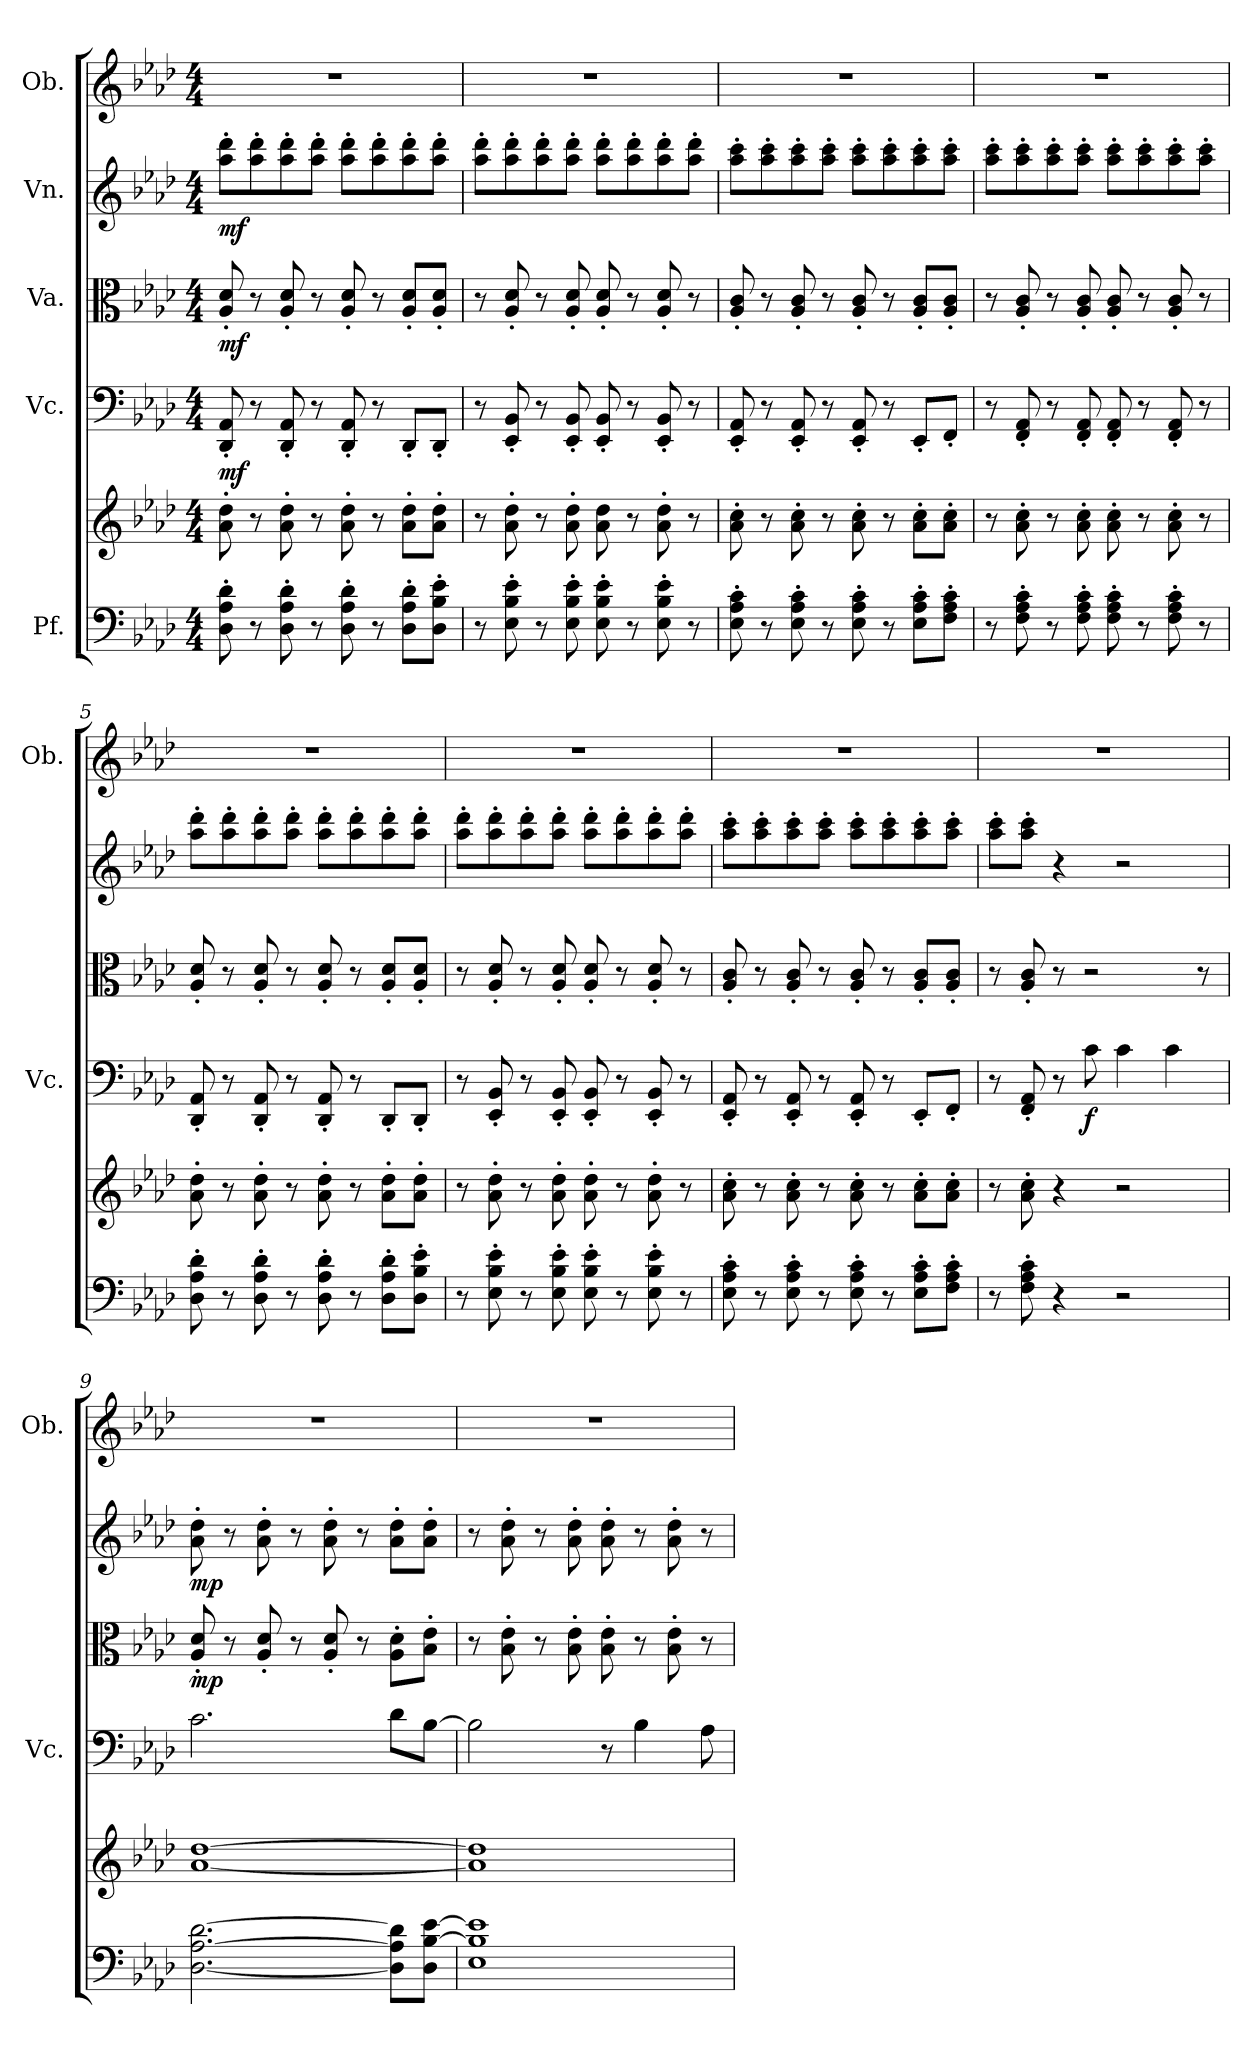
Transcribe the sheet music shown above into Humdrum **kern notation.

**kern	**kern	**dynam	**kern	**dynam	**kern	**dynam	**kern	**dynam	**kern
*part5	*part5	*part5	*part4	*part4	*part3	*part3	*part2	*part2	*part1
*staff6	*staff5	*staff5/6	*staff4	*staff4	*staff3	*staff3	*staff2	*staff2	*staff1
*I"Pf.	*	*	*I"Vc.	*	*I"Va.	*	*I"Vn.	*	*I"Ob.
*	*	*	*I'Vc.	*	*	*	*	*	*I'Ob.
*clefF4	*clefG2	*	*clefF4	*	*clefC3	*	*clefG2	*	*clefG2
*k[b-e-a-d-]	*k[b-e-a-d-]	*	*k[b-e-a-d-]	*	*k[b-e-a-d-]	*	*k[b-e-a-d-]	*	*k[b-e-a-d-]
*M4/4	*M4/4	*	*M4/4	*	*M4/4	*	*M4/4	*	*M4/4
*MM138	*MM138	*	*MM138	*	*MM138	*	*MM138	*	*MM138
=1	=1	=1	=1	=1	=1	=1	=1	=1	=1
!	!	!LO:DY:b=2	!	!	!	!	!	!	!
!	!	!LO:DY:n=1:b	!	!LO:DY:b	!	!LO:DY:b	!	!LO:DY:b	!
8D-\' 8A-\' 8d-\'	8a-\' 8dd-\'	mf mf	8DD-/' 8AA-/'	mf	8A-/' 8d-/'	mf	8aa-\' 8ddd-\'L	mf	1r
8r	8r	.	8r	.	8r	.	8aa-\' 8ddd-\'	.	.
8D-\' 8A-\' 8d-\'	8a-\' 8dd-\'	.	8DD-/' 8AA-/'	.	8A-/' 8d-/'	.	8aa-\' 8ddd-\'	.	.
8r	8r	.	8r	.	8r	.	8aa-\' 8ddd-\'J	.	.
8D-\' 8A-\' 8d-\'	8a-\' 8dd-\'	.	8DD-/' 8AA-/'	.	8A-/' 8d-/'	.	8aa-\' 8ddd-\'L	.	.
8r	8r	.	8r	.	8r	.	8aa-\' 8ddd-\'	.	.
8D-\' 8A-\' 8d-\'L	8a-\' 8dd-\'L	.	8DD-'/L	.	8A-/' 8d-/'L	.	8aa-\' 8ddd-\'	.	.
8D-\' 8B-\' 8e-\'J	8a-\' 8dd-\'J	.	8DD-'/J	.	8A-/' 8d-/'J	.	8aa-\' 8ddd-\'J	.	.
=2	=2	=2	=2	=2	=2	=2	=2	=2	=2
8r	8r	.	8r	.	8r	.	8aa-\' 8ddd-\'L	.	1r
8E-\' 8B-\' 8e-\'	8a-\' 8dd-\'	.	8EE-/' 8BB-/'	.	8A-/' 8d-/'	.	8aa-\' 8ddd-\'	.	.
8r	8r	.	8r	.	8r	.	8aa-\' 8ddd-\'	.	.
8E-\' 8B-\' 8e-\'	8a-\' 8dd-\'	.	8EE-/' 8BB-/'	.	8A-/' 8d-/'	.	8aa-\' 8ddd-\'J	.	.
8E-\' 8B-\' 8e-\'	8a-\ 8dd-\	.	8EE-/' 8BB-/'	.	8A-/' 8d-/'	.	8aa-\' 8ddd-\'L	.	.
8r	8r	.	8r	.	8r	.	8aa-\' 8ddd-\'	.	.
8E-\' 8B-\' 8e-\'	8a-\' 8dd-\'	.	8EE-/' 8BB-/'	.	8A-/' 8d-/'	.	8aa-\' 8ddd-\'	.	.
8r	8r	.	8r	.	8r	.	8aa-\' 8ddd-\'J	.	.
=3	=3	=3	=3	=3	=3	=3	=3	=3	=3
8E-\' 8A-\' 8c\'	8a-\' 8cc\'	.	8EE-/' 8AA-/'	.	8A-/' 8c/'	.	8aa-\' 8ccc\'L	.	1r
8r	8r	.	8r	.	8r	.	8aa-\' 8ccc\'	.	.
8E-\' 8A-\' 8c\'	8a-\' 8cc\'	.	8EE-/' 8AA-/'	.	8A-/' 8c/'	.	8aa-\' 8ccc\'	.	.
8r	8r	.	8r	.	8r	.	8aa-\' 8ccc\'J	.	.
8E-\' 8A-\' 8c\'	8a-\' 8cc\'	.	8EE-/' 8AA-/'	.	8A-/' 8c/'	.	8aa-\' 8ccc\'L	.	.
8r	8r	.	8r	.	8r	.	8aa-\' 8ccc\'	.	.
8E-\' 8A-\' 8c\'L	8a-\' 8cc\'L	.	8EE-'/L	.	8A-/' 8c/'L	.	8aa-\' 8ccc\'	.	.
8F\' 8A-\' 8c\'J	8a-\' 8cc\'J	.	8FF'/J	.	8A-/' 8c/'J	.	8aa-\' 8ccc\'J	.	.
!!LO:LB:g=z
=4	=4	=4	=4	=4	=4	=4	=4	=4	=4
8r	8r	.	8r	.	8r	.	8aa-\' 8ccc\'L	.	1r
8F\' 8A-\' 8c\'	8a-\' 8cc\'	.	8FF/' 8AA-/'	.	8A-/' 8c/'	.	8aa-\' 8ccc\'	.	.
8r	8r	.	8r	.	8r	.	8aa-\' 8ccc\'	.	.
8F\' 8A-\' 8c\'	8a-\' 8cc\'	.	8FF/' 8AA-/'	.	8A-/' 8c/'	.	8aa-\' 8ccc\'J	.	.
8F\' 8A-\' 8c\'	8a-\' 8cc\'	.	8FF/' 8AA-/'	.	8A-/' 8c/'	.	8aa-\' 8ccc\'L	.	.
8r	8r	.	8r	.	8r	.	8aa-\' 8ccc\'	.	.
8F\' 8A-\' 8c\'	8a-\' 8cc\'	.	8FF/' 8AA-/'	.	8A-/' 8c/'	.	8aa-\' 8ccc\'	.	.
8r	8r	.	8r	.	8r	.	8aa-\' 8ccc\'J	.	.
=5	=5	=5	=5	=5	=5	=5	=5	=5	=5
8D-\' 8A-\' 8d-\'	8a-\' 8dd-\'	.	8DD-/' 8AA-/'	.	8A-/' 8d-/'	.	8aa-\' 8ddd-\'L	.	1r
8r	8r	.	8r	.	8r	.	8aa-\' 8ddd-\'	.	.
8D-\' 8A-\' 8d-\'	8a-\' 8dd-\'	.	8DD-/' 8AA-/'	.	8A-/' 8d-/'	.	8aa-\' 8ddd-\'	.	.
8r	8r	.	8r	.	8r	.	8aa-\' 8ddd-\'J	.	.
8D-\' 8A-\' 8d-\'	8a-\' 8dd-\'	.	8DD-/' 8AA-/'	.	8A-/' 8d-/'	.	8aa-\' 8ddd-\'L	.	.
8r	8r	.	8r	.	8r	.	8aa-\' 8ddd-\'	.	.
8D-\' 8A-\' 8d-\'L	8a-\' 8dd-\'L	.	8DD-'/L	.	8A-/' 8d-/'L	.	8aa-\' 8ddd-\'	.	.
8D-\' 8B-\' 8e-\'J	8a-\' 8dd-\'J	.	8DD-'/J	.	8A-/' 8d-/'J	.	8aa-\' 8ddd-\'J	.	.
=6	=6	=6	=6	=6	=6	=6	=6	=6	=6
8r	8r	.	8r	.	8r	.	8aa-\' 8ddd-\'L	.	1r
8E-\' 8B-\' 8e-\'	8a-\' 8dd-\'	.	8EE-/' 8BB-/'	.	8A-/' 8d-/'	.	8aa-\' 8ddd-\'	.	.
8r	8r	.	8r	.	8r	.	8aa-\' 8ddd-\'	.	.
8E-\' 8B-\' 8e-\'	8a-\' 8dd-\'	.	8EE-/' 8BB-/'	.	8A-/' 8d-/'	.	8aa-\' 8ddd-\'J	.	.
8E-\' 8B-\' 8e-\'	8a-\' 8dd-\'	.	8EE-/' 8BB-/'	.	8A-/' 8d-/'	.	8aa-\' 8ddd-\'L	.	.
8r	8r	.	8r	.	8r	.	8aa-\' 8ddd-\'	.	.
8E-\' 8B-\' 8e-\'	8a-\' 8dd-\'	.	8EE-/' 8BB-/'	.	8A-/' 8d-/'	.	8aa-\' 8ddd-\'	.	.
8r	8r	.	8r	.	8r	.	8aa-\' 8ddd-\'J	.	.
!!LO:PB:g=z
=7	=7	=7	=7	=7	=7	=7	=7	=7	=7
8E-\' 8A-\' 8c\'	8a-\' 8cc\'	.	8EE-/' 8AA-/'	.	8A-/' 8c/'	.	8aa-\' 8ccc\'L	.	1r
8r	8r	.	8r	.	8r	.	8aa-\' 8ccc\'	.	.
8E-\' 8A-\' 8c\'	8a-\' 8cc\'	.	8EE-/' 8AA-/'	.	8A-/' 8c/'	.	8aa-\' 8ccc\'	.	.
8r	8r	.	8r	.	8r	.	8aa-\' 8ccc\'J	.	.
8E-\' 8A-\' 8c\'	8a-\' 8cc\'	.	8EE-/' 8AA-/'	.	8A-/' 8c/'	.	8aa-\' 8ccc\'L	.	.
8r	8r	.	8r	.	8r	.	8aa-\' 8ccc\'	.	.
8E-\' 8A-\' 8c\'L	8a-\' 8cc\'L	.	8EE-'/L	.	8A-/' 8c/'L	.	8aa-\' 8ccc\'	.	.
8F\' 8A-\' 8c\'J	8a-\' 8cc\'J	.	8FF'/J	.	8A-/' 8c/'J	.	8aa-\' 8ccc\'J	.	.
=8	=8	=8	=8	=8	=8	=8	=8	=8	=8
8r	8r	.	8r	.	8r	.	8aa-\' 8ccc\'L	.	1r
8F\' 8A-\' 8c\'	8a-\' 8cc\'	.	8FF/' 8AA-/'	.	8A-/' 8c/'	.	8aa-\' 8ccc\'J	.	.
4r	4r	.	8r	.	8r	.	4r	.	.
!	!	!	!	!LO:DY:b	!	!	!	!	!
.	.	.	8c\	f	2r	.	.	.	.
2r	2r	.	4c\	.	.	.	2r	.	.
.	.	.	4c\	.	.	.	.	.	.
.	.	.	.	.	8r	.	.	.	.
=9	=9	=9	=9	=9	=9	=9	=9	=9	=9
!	!	!LO:DY:b=2	!	!	!	!	!	!	!
!	!	!LO:DY:n=1:b	!	!	!	!LO:DY:b	!	!LO:DY:b	!
[2.D-\ [2.A-\ [2.d-\	[1a- [1dd-	mp mp	2.c\	.	8A-/' 8d-/'	mp	8a-\' 8dd-\'	mp	1r
.	.	.	.	.	8r	.	8r	.	.
.	.	.	.	.	8A-/' 8d-/'	.	8a-\' 8dd-\'	.	.
.	.	.	.	.	8r	.	8r	.	.
.	.	.	.	.	8A-/' 8d-/'	.	8a-\' 8dd-\'	.	.
.	.	.	.	.	8r	.	8r	.	.
8D-\] 8A-\] 8d-\]L	.	.	8d-\L	.	8A-\' 8d-\'L	.	8a-\' 8dd-\'L	.	.
8D-\ [8B-\ [8e-\J	.	.	[8B-\J	.	8B-\' 8e-\'J	.	8a-\' 8dd-\'J	.	.
=10	=10	=10	=10	=10	=10	=10	=10	=10	=10
1E- 1B-] 1e-]	1a-] 1dd-]	.	2B-\]	.	8r	.	8r	.	1r
.	.	.	.	.	8B-\' 8e-\'	.	8a-\' 8dd-\'	.	.
.	.	.	.	.	8r	.	8r	.	.
.	.	.	.	.	8B-\' 8e-\'	.	8a-\' 8dd-\'	.	.
.	.	.	8r	.	8B-\' 8e-\'	.	8a-\' 8dd-\'	.	.
.	.	.	4B-\	.	8r	.	8r	.	.
.	.	.	.	.	8B-\' 8e-\'	.	8a-\' 8dd-\'	.	.
.	.	.	8A-\	.	8r	.	8r	.	.
=	=	=	=	=	=	=	=	=	=
*-	*-	*-	*-	*-	*-	*-	*-	*-	*-
